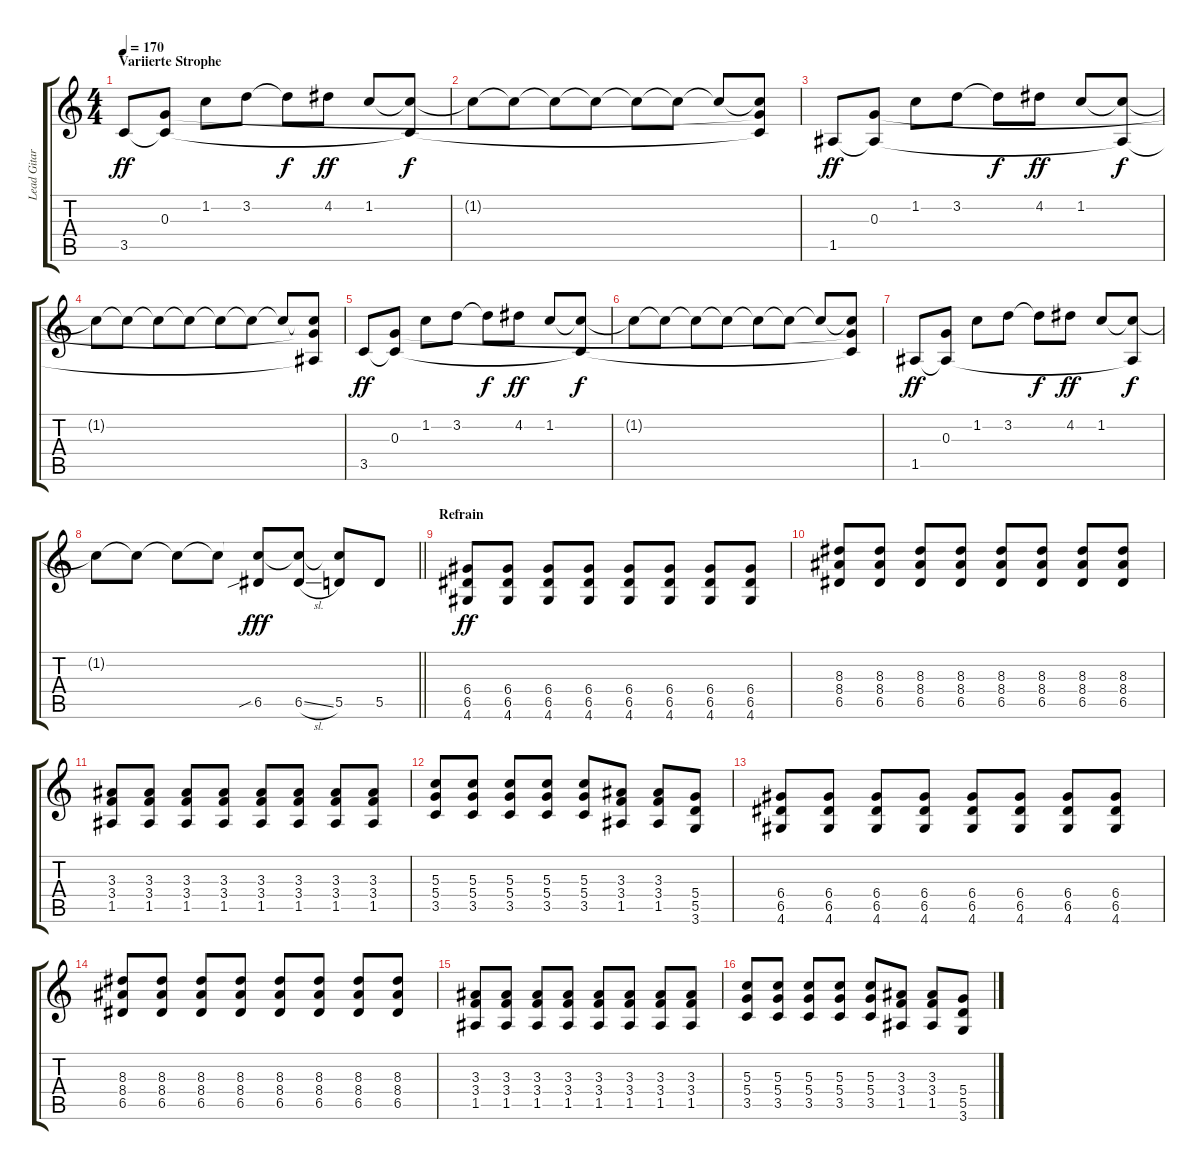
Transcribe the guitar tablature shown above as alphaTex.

\track ("Lead Gitarre" "Lead Gitar") {instrument distortionguitar}
\staff {score tabs}
\tuning (E4 B3 G3 D3 A2 E2) {hide}
\ts (4 4)
\section ("" "Variierte Strophe")
\tempo 170
\clef g2
\ks c
3.5.8{dy ff instrument electricguitarclean} (0.3 3.5{t}).8 1.2.8 3.2.8 3.2{t}.8{dy f} 4.2.8{dy ff} 1.2.8 (1.2{t} 3.5{t}).8{dy f} |
1.2{t}.8 1.2{t}.8 1.2{t}.8 1.2{t}.8 1.2{t}.8 1.2{t}.8 1.2{t}.8 (1.2{t} 0.3{t} 3.5{t}).8 |
1.5.8{dy ff volume 11 instrument electricguitarclean} (0.3 1.5{t}).8 1.2.8 3.2.8 3.2{t}.8{dy f} 4.2.8{dy ff} 1.2.8 (1.2{t} 1.5{t}).8{dy f} |
1.2{t}.8 1.2{t}.8 1.2{t}.8 1.2{t}.8 1.2{t}.8 1.2{t}.8 1.2{t}.8 (1.2{t} 0.3{t} 1.5{t}).8 |
3.5.8{dy ff instrument electricguitarclean} (0.3 3.5{t}).8 1.2.8 3.2.8 3.2{t}.8{dy f} 4.2.8{dy ff} 1.2.8 (1.2{t} 3.5{t}).8{dy f} |
1.2{t}.8 1.2{t}.8 1.2{t}.8 1.2{t}.8 1.2{t}.8 1.2{t}.8 1.2{t}.8 (1.2{t} 0.3{t} 3.5{t}).8 |
1.5.8{dy ff volume 9 instrument electricguitarclean} (0.3 1.5{t}).8 1.2.8 3.2.8 3.2{t}.8{dy f} 4.2.8{dy ff} 1.2.8 (1.2{t} 1.5{t}).8{dy f} |
\barLineRight lightlight
1.2{t}.8 1.2{t}.8 1.2{t}.8{volume 13 instrument distortionguitar} 1.2{t}.8 (1.2{t} 6.5{sib}).8{dy fff volume 13 instrument distortionguitar} (1.2{t} 6.5{sl}).8 (1.2{t} 5.5).8 5.5.8{volume 13 instrument distortionguitar} |
\section ("" "Refrain")
(6.4 6.5 4.6).8{dy ff} (6.4 6.5 4.6).8 (6.4 6.5 4.6).8 (6.4 6.5 4.6).8 (6.4 6.5 4.6).8 (6.4 6.5 4.6).8 (6.4 6.5 4.6).8 (6.4 6.5 4.6).8 |
(8.3 8.4 6.5).8 (8.3 8.4 6.5).8 (8.3 8.4 6.5).8 (8.3 8.4 6.5).8 (8.3 8.4 6.5).8 (8.3 8.4 6.5).8 (8.3 8.4 6.5).8 (8.3 8.4 6.5).8 |
(3.3 3.4 1.5).8 (3.3 3.4 1.5).8 (3.3 3.4 1.5).8 (3.3 3.4 1.5).8 (3.3 3.4 1.5).8 (3.3 3.4 1.5).8 (3.3 3.4 1.5).8 (3.3 3.4 1.5).8 |
(5.3 5.4 3.5).8 (5.3 5.4 3.5).8 (5.3 5.4 3.5).8 (5.3 5.4 3.5).8 (5.3 5.4 3.5).8 (3.3 3.4 1.5).8 (3.3 3.4 1.5).8 (5.4 5.5 3.6).8 |
(6.4 6.5 4.6).8 (6.4 6.5 4.6).8 (6.4 6.5 4.6).8 (6.4 6.5 4.6).8 (6.4 6.5 4.6).8 (6.4 6.5 4.6).8 (6.4 6.5 4.6).8 (6.4 6.5 4.6).8 |
(8.3 8.4 6.5).8 (8.3 8.4 6.5).8 (8.3 8.4 6.5).8 (8.3 8.4 6.5).8 (8.3 8.4 6.5).8 (8.3 8.4 6.5).8 (8.3 8.4 6.5).8 (8.3 8.4 6.5).8 |
(3.3 3.4 1.5).8 (3.3 3.4 1.5).8 (3.3 3.4 1.5).8 (3.3 3.4 1.5).8 (3.3 3.4 1.5).8 (3.3 3.4 1.5).8 (3.3 3.4 1.5).8 (3.3 3.4 1.5).8 |
(5.3 5.4 3.5).8 (5.3 5.4 3.5).8 (5.3 5.4 3.5).8 (5.3 5.4 3.5).8 (5.3 5.4 3.5).8 (3.3 3.4 1.5).8 (3.3 3.4 1.5).8 (5.4 5.5 3.6).8
